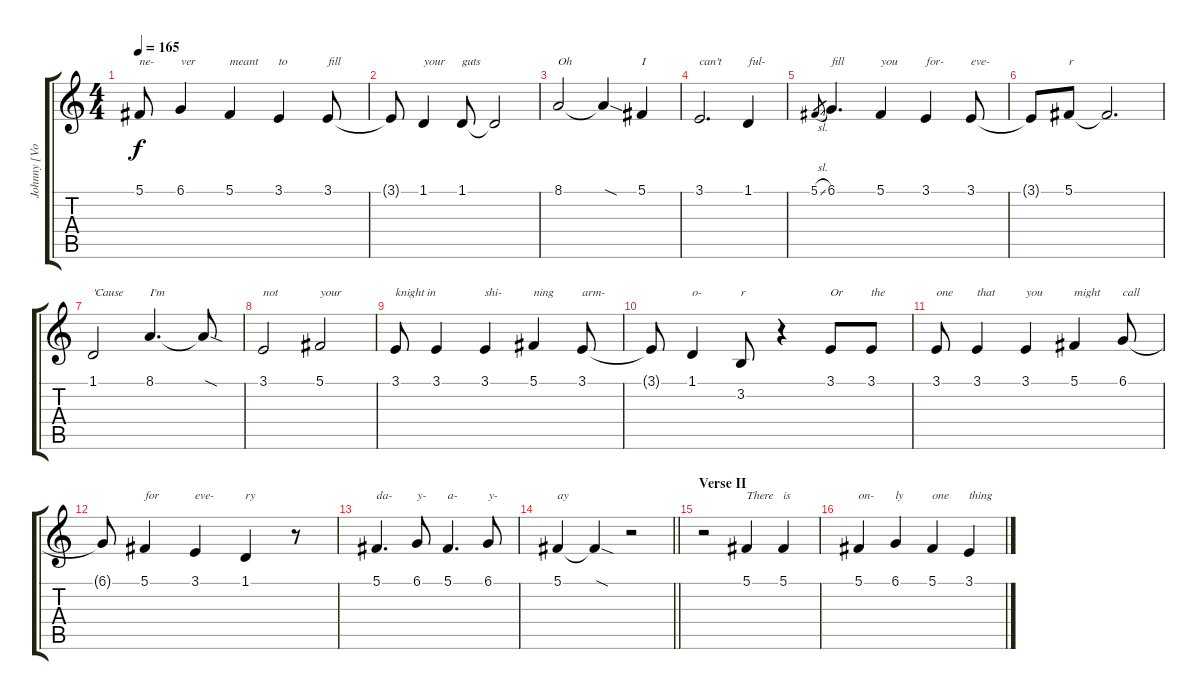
\track ("Johnny [Vox]" "Johnny [Vo") {instrument lead2sawtooth}
\staff {score tabs}
\tuning (Db4 Ab3 E3 B2 Gb2 B1) {hide}
\ts (4 4)
\tempo 165
\clef g2
\ks c
5.1.8{txt "ne-" dy f} 6.1.4{txt "ver"} 5.1.4{txt "meant"} 3.1.4{txt "to"} 3.1.8{txt "fill"} |
3.1{t}.8 1.1.4{txt "your"} 1.1.8{txt "guts"} 1.1{t}.2 |
8.1.2{txt "Oh"} 8.1{sod t}.4 5.1.4{txt "I"} |
3.1.2{d txt "can't"} 1.1.4{txt "ful-"} |
5.1{sl}.8{gr} 6.1.4{d txt "fill"} 5.1.4{txt "you"} 3.1.4{txt "for-"} 3.1.8{txt "eve-"} |
3.1{t}.8 5.1.8{txt "r"} 5.1{t}.2{d} |
1.1.2{txt "'Cause"} 8.1.4{d txt "I'm"} 8.1{sod t}.8 |
3.1.2{txt "not"} 5.1.2{txt "your"} |
3.1.8{txt "knight in"} 3.1.4 3.1.4{txt "shi-"} 5.1.4{txt "ning"} 3.1.8{txt "arm-"} |
3.1{t}.8 1.1.4{txt "o-"} 3.2.8{txt "r"} r.4 3.1.8{txt "Or"} 3.1.8{txt "the"} |
3.1.8{txt "one"} 3.1.4{txt "that"} 3.1.4{txt "you"} 5.1.4{txt "might"} 6.1.8{txt "call"} |
6.1{t}.8 5.1.4{txt "for"} 3.1.4{txt "eve-"} 1.1.4{txt "ry"} r.8 |
5.1.4{d txt "da-"} 6.1.8{txt "y-"} 5.1.4{d txt "a-"} 6.1.8{txt "y-"} |
\barLineRight lightlight
5.1.4{txt "ay"} 5.1{sod t}.4 r.2 |
\section ("" "Verse II")
r.2 5.1.4{txt "There"} 5.1.4{txt "is"} |
5.1.4{txt "on-"} 6.1.4{txt "ly"} 5.1.4{txt "one"} 3.1.4{txt "thing"}
